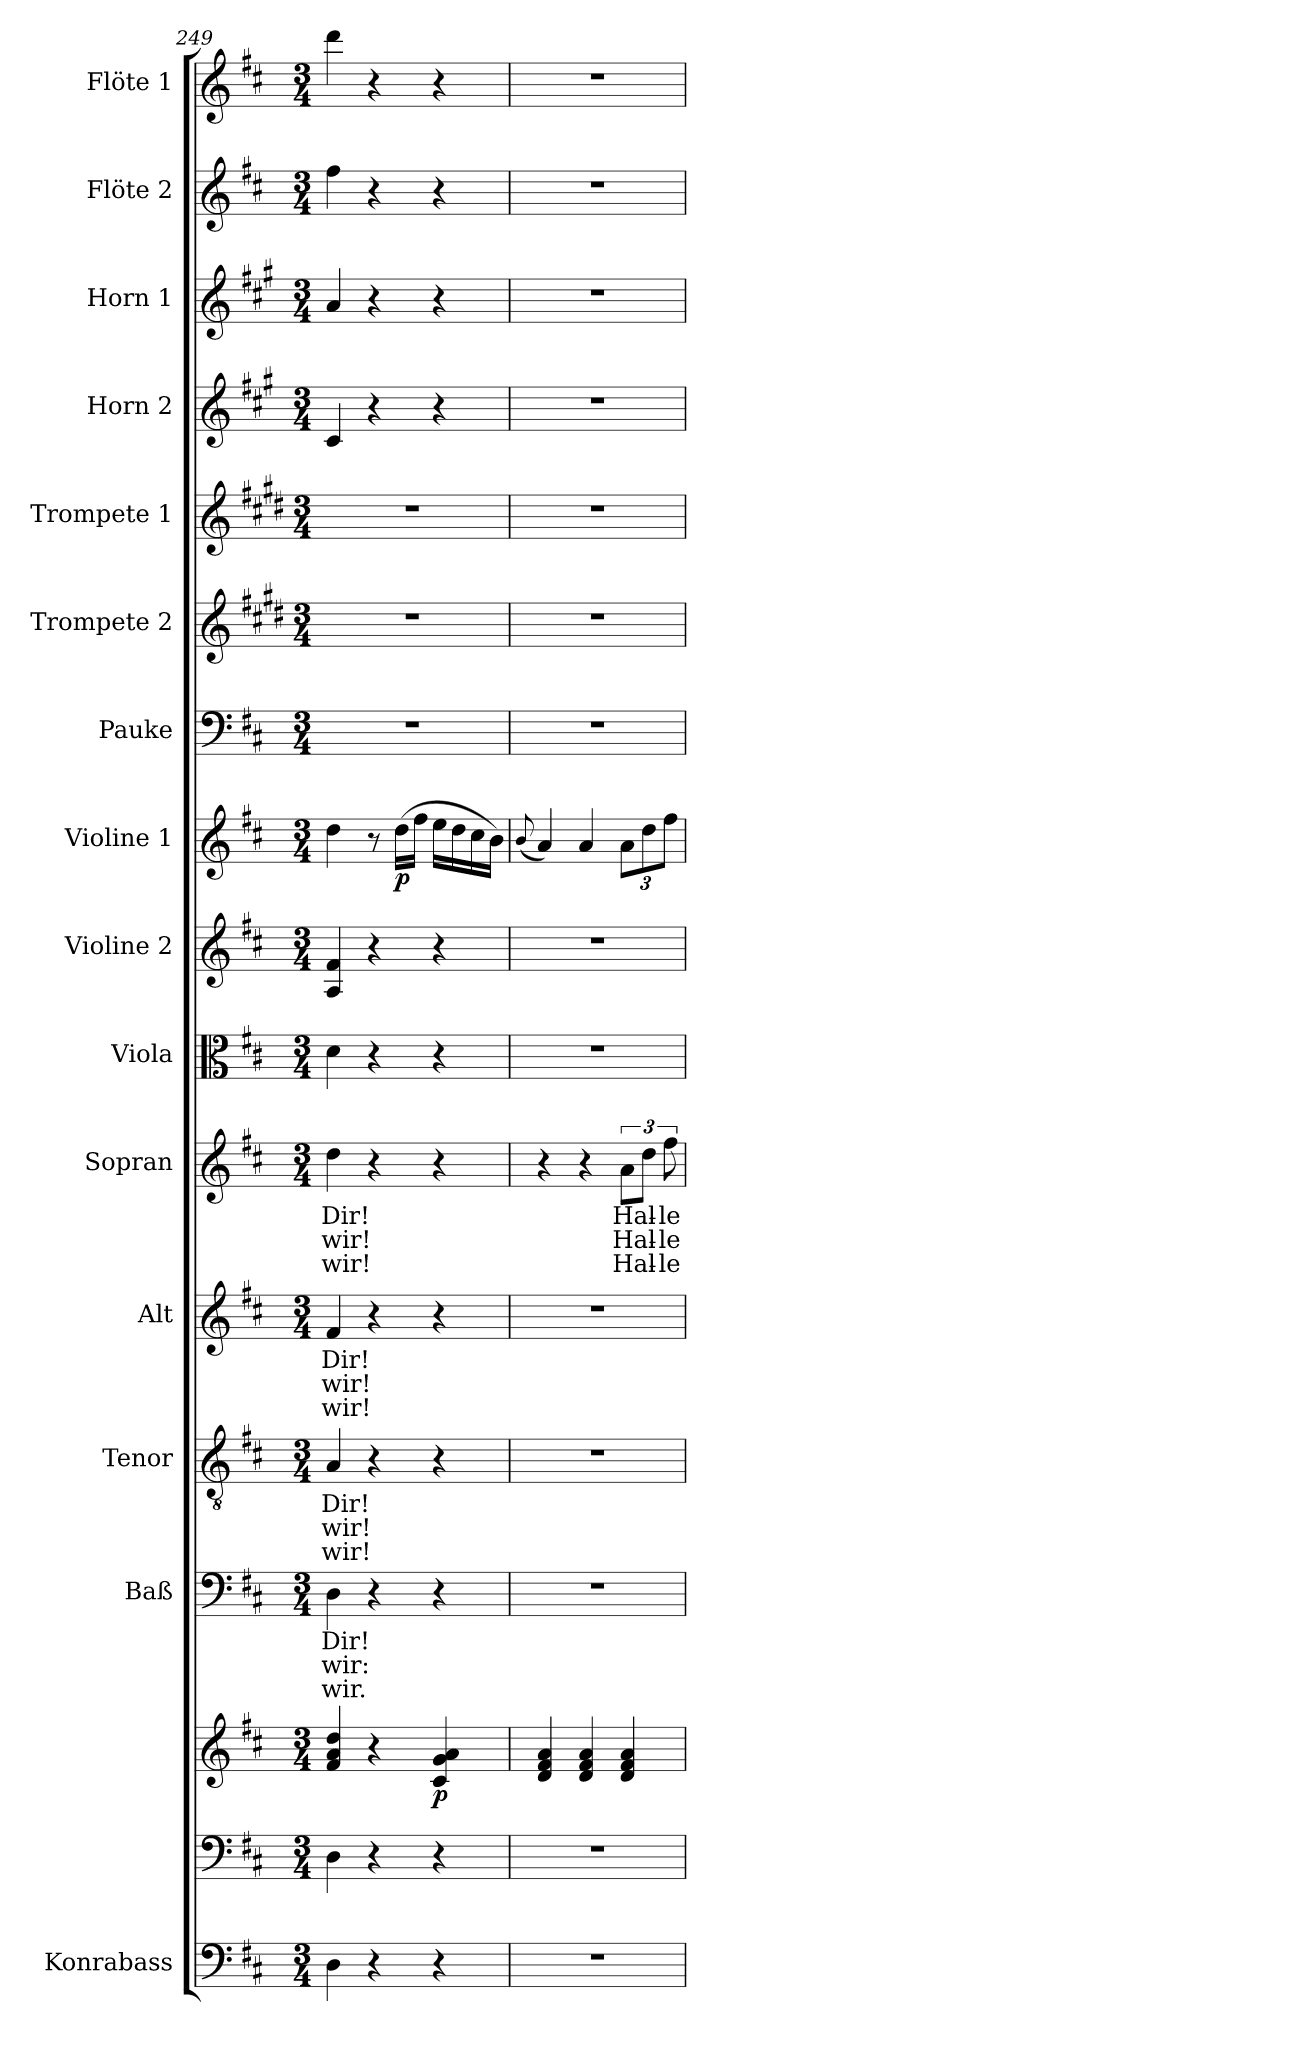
**kern	**kern	**kern	**dynam	**kern	**text	**text	**text	**kern	**text	**text	**text	**kern	**text	**text	**text	**kern	**text	**text	**text	**kern	**kern	**kern	**dynam	**kern	**kern	**kern	**kern	**kern	**kern	**kern
*part16	*part15	*part15	*part15	*part14	*part14	*part14	*part14	*part13	*part13	*part13	*part13	*part12	*part12	*part12	*part12	*part11	*part11	*part11	*part11	*part10	*part9	*part8	*part8	*part7	*part6	*part5	*part4	*part3	*part2	*part1
*staff17	*staff16	*staff15	*staff15/16	*staff14	*staff14	*staff14	*staff14	*staff13	*staff13	*staff13	*staff13	*staff12	*staff12	*staff12	*staff12	*staff11	*staff11	*staff11	*staff11	*staff10	*staff9	*staff8	*staff8	*staff7	*staff6	*staff5	*staff4	*staff3	*staff2	*staff1
*I"Konrabass	*	*	*	*I"Baß	*	*	*	*I"Tenor	*	*	*	*I"Alt	*	*	*	*I"Sopran	*	*	*	*I"Viola	*I"Violine 2	*I"Violine 1	*	*I"Pauke	*I"Trompete 2	*I"Trompete 1	*I"Horn 2	*I"Horn 1	*I"Flöte 2	*I"Flöte 1
*I'Kb.	*	*	*	*I'Baß	*	*	*	*I'Ten	*	*	*	*I'Alt	*	*	*	*I'Sop	*	*	*	*I'Vla.	*I'Vln. 2	*I'Vln. 1	*	*I'Pk.	*I'Trp. 2	*I'Trp. 1	*I'Hrn. 2	*I'Hrn. 1	*I'Fl. 2	*I'Fl. 1
*clefF4	*clefF4	*clefG2	*	*clefF4	*	*	*	*clefGv2	*	*	*	*clefG2	*	*	*	*clefG2	*	*	*	*clefC3	*clefG2	*clefG2	*	*clefF4	*clefG2	*clefG2	*clefG2	*clefG2	*clefG2	*clefG2
*ITrd7c12	*	*	*	*	*	*	*	*	*	*	*	*	*	*	*	*	*	*	*	*	*	*	*	*	*ITrd1c2	*ITrd1c2	*ITrd4c7	*ITrd4c7	*	*
*k[f#c#]	*k[f#c#]	*k[f#c#]	*	*k[f#c#]	*	*	*	*k[f#c#]	*	*	*	*k[f#c#]	*	*	*	*k[f#c#]	*	*	*	*k[f#c#]	*k[f#c#]	*k[f#c#]	*	*k[f#c#]	*k[f#c#]	*k[f#c#]	*k[f#c#]	*k[f#c#]	*k[f#c#]	*k[f#c#]
*D:	*D:	*D:	*	*D:	*	*	*	*D:	*	*	*	*D:	*	*	*	*D:	*	*	*	*D:	*D:	*D:	*	*D:	*D:	*D:	*D:	*D:	*D:	*D:
*M3/4	*M3/4	*M3/4	*	*M3/4	*	*	*	*M3/4	*	*	*	*M3/4	*	*	*	*M3/4	*	*	*	*M3/4	*M3/4	*M3/4	*	*M3/4	*M3/4	*M3/4	*M3/4	*M3/4	*M3/4	*M3/4
=249	=249	=249	=249	=249	=249	=249	=249	=249	=249	=249	=249	=249	=249	=249	=249	=249	=249	=249	=249	=249	=249	=249	=249	=249	=249	=249	=249	=249	=249	=249
!	!	!	!	!	!LO:LY:b	!LO:LY:b	!LO:LY:b	!	!LO:LY:b	!LO:LY:b	!LO:LY:b	!	!LO:LY:b	!LO:LY:b	!LO:LY:b	!	!LO:LY:b	!LO:LY:b	!LO:LY:b	!	!	!	!	!	!	!	!	!	!	!
4DD\	4D\	4f#/ 4a/ 4dd/	.	4D\	Dir!	wir:	wir.	4A/	Dir!	wir!	wir!	4f#/	Dir!	wir!	wir!	4dd\	Dir!	wir!	wir!	4d\	4A/ 4f#/	4dd\	.	2.r	2.r	2.r	4F#/	4d/	4ff#\	4ddd\
4r	4r	4r	.	4r	.	.	.	4r	.	.	.	4r	.	.	.	4r	.	.	.	4r	4r	8r	.	.	.	.	4r	4r	4r	4r
!	!	!	!	!	!	!	!	!	!	!	!	!	!	!	!	!	!	!	!	!	!	!	!LO:DY:b	!	!	!	!	!	!	!
.	.	.	.	.	.	.	.	.	.	.	.	.	.	.	.	.	.	.	.	.	.	(>16dd\LL	p	.	.	.	.	.	.	.
.	.	.	.	.	.	.	.	.	.	.	.	.	.	.	.	.	.	.	.	.	.	16ff#\JJ	.	.	.	.	.	.	.	.
!	!	!	!LO:DY:b	!	!	!	!	!	!	!	!	!	!	!	!	!	!	!	!	!	!	!	!	!	!	!	!	!	!	!
4r	4r	4c#/ 4g/ 4a/	p	4r	.	.	.	4r	.	.	.	4r	.	.	.	4r	.	.	.	4r	4r	16ee\LL	.	.	.	.	4r	4r	4r	4r
.	.	.	.	.	.	.	.	.	.	.	.	.	.	.	.	.	.	.	.	.	.	16dd\	.	.	.	.	.	.	.	.
.	.	.	.	.	.	.	.	.	.	.	.	.	.	.	.	.	.	.	.	.	.	16cc#\	.	.	.	.	.	.	.	.
.	.	.	.	.	.	.	.	.	.	.	.	.	.	.	.	.	.	.	.	.	.	16b\JJ)	.	.	.	.	.	.	.	.
=250	=250	=250	=250	=250	=250	=250	=250	=250	=250	=250	=250	=250	=250	=250	=250	=250	=250	=250	=250	=250	=250	=250	=250	=250	=250	=250	=250	=250	=250	=250
.	.	.	.	.	.	.	.	.	.	.	.	.	.	.	.	.	.	.	.	.	.	(<8qqb/	.	.	.	.	.	.	.	.
2.r	2.r	4d/ 4f#/ 4a/	.	2.r	.	.	.	2.r	.	.	.	2.r	.	.	.	4r	.	.	.	2.r	2.r	4a/)	.	2.r	2.r	2.r	2.r	2.r	2.r	2.r
.	.	4d/ 4f#/ 4a/	.	.	.	.	.	.	.	.	.	.	.	.	.	4r	.	.	.	.	.	4a/	.	.	.	.	.	.	.	.
!	!	!	!	!	!	!	!	!	!	!	!	!	!	!	!	!	!LO:LY:b	!LO:LY:b	!LO:LY:b	!	!	!	!	!	!	!	!	!	!	!
.	.	4d/ 4f#/ 4a/	.	.	.	.	.	.	.	.	.	.	.	.	.	12a\L	Hal-	Hal-	Hal-	.	.	12a\L	.	.	.	.	.	.	.	.
.	.	.	.	.	.	.	.	.	.	.	.	.	.	.	.	12dd\J	.	.	.	.	.	12dd\	.	.	.	.	.	.	.	.
!	!	!	!	!	!	!	!	!	!	!	!	!	!	!	!	!	!LO:LY:b	!LO:LY:b	!LO:LY:b	!	!	!	!	!	!	!	!	!	!	!
.	.	.	.	.	.	.	.	.	.	.	.	.	.	.	.	12ff#\	-le-	-le-	-le-	.	.	12ff#\J	.	.	.	.	.	.	.	.
=	=	=	=	=	=	=	=	=	=	=	=	=	=	=	=	=	=	=	=	=	=	=	=	=	=	=	=	=	=	=
*-	*-	*-	*-	*-	*-	*-	*-	*-	*-	*-	*-	*-	*-	*-	*-	*-	*-	*-	*-	*-	*-	*-	*-	*-	*-	*-	*-	*-	*-	*-
